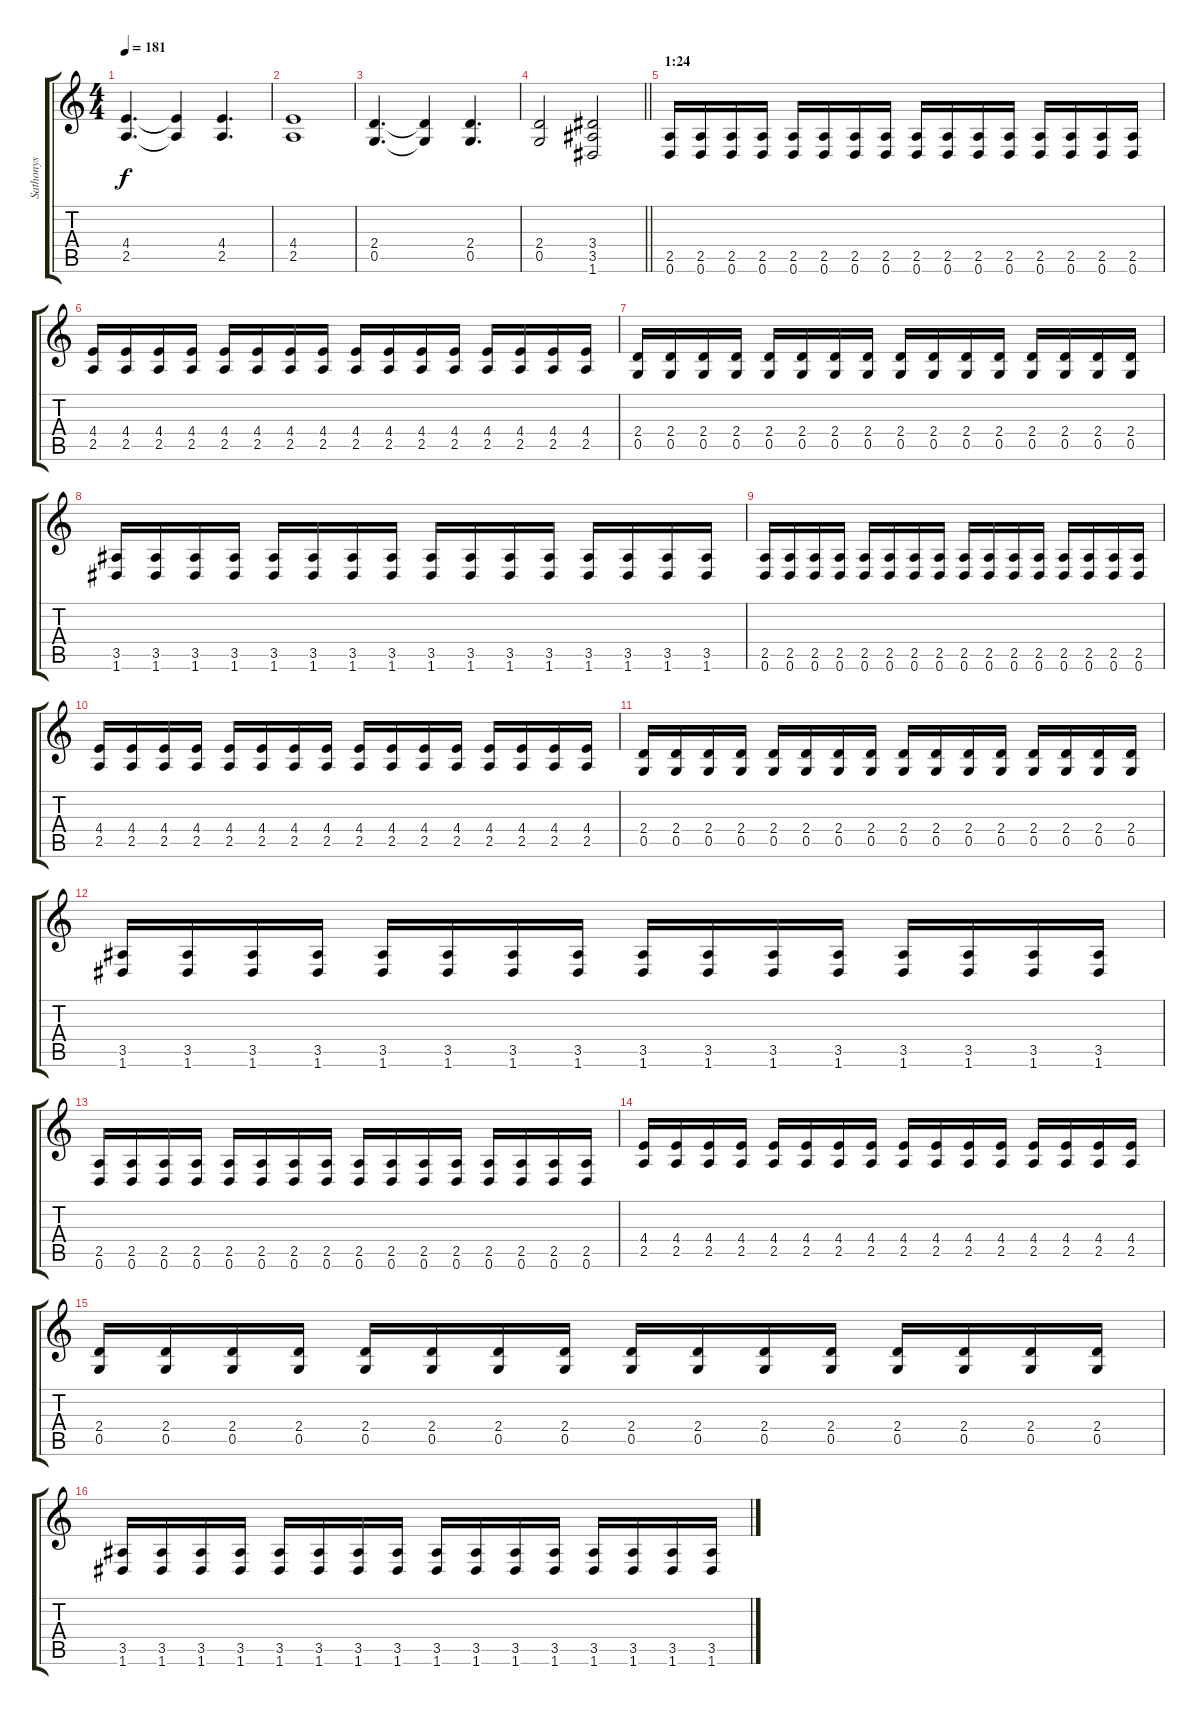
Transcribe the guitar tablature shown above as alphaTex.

\track ("Sathonys" "Sathonys") {instrument distortionguitar}
\staff {score tabs}
\tuning (D4 A3 F3 C3 G2 D2) {hide}
\ts (4 4)
\tempo 181
\clef g2
\ks c
(4.4 2.5).4{d dy f} (4.4{t} 2.5{t}).4 (4.4 2.5).4{d} |
(4.4 2.5).1 |
(2.4 0.5).4{d} (2.4{t} 0.5{t}).4 (2.4 0.5).4{d} |
\barLineRight lightlight
(2.4 0.5).2 (3.4 3.5 1.6).2 |
\section ("" "1:24")
(2.5 0.6).16 (2.5 0.6).16 (2.5 0.6).16 (2.5 0.6).16 (2.5 0.6).16 (2.5 0.6).16 (2.5 0.6).16 (2.5 0.6).16 (2.5 0.6).16 (2.5 0.6).16 (2.5 0.6).16 (2.5 0.6).16 (2.5 0.6).16 (2.5 0.6).16 (2.5 0.6).16 (2.5 0.6).16 |
(4.4 2.5).16 (4.4 2.5).16 (4.4 2.5).16 (4.4 2.5).16 (4.4 2.5).16 (4.4 2.5).16 (4.4 2.5).16 (4.4 2.5).16 (4.4 2.5).16 (4.4 2.5).16 (4.4 2.5).16 (4.4 2.5).16 (4.4 2.5).16 (4.4 2.5).16 (4.4 2.5).16 (4.4 2.5).16 |
(2.4 0.5).16 (2.4 0.5).16 (2.4 0.5).16 (2.4 0.5).16 (2.4 0.5).16 (2.4 0.5).16 (2.4 0.5).16 (2.4 0.5).16 (2.4 0.5).16 (2.4 0.5).16 (2.4 0.5).16 (2.4 0.5).16 (2.4 0.5).16 (2.4 0.5).16 (2.4 0.5).16 (2.4 0.5).16 |
(3.5 1.6).16 (3.5 1.6).16 (3.5 1.6).16 (3.5 1.6).16 (3.5 1.6).16 (3.5 1.6).16 (3.5 1.6).16 (3.5 1.6).16 (3.5 1.6).16 (3.5 1.6).16 (3.5 1.6).16 (3.5 1.6).16 (3.5 1.6).16 (3.5 1.6).16 (3.5 1.6).16 (3.5 1.6).16 |
(2.5 0.6).16 (2.5 0.6).16 (2.5 0.6).16 (2.5 0.6).16 (2.5 0.6).16 (2.5 0.6).16 (2.5 0.6).16 (2.5 0.6).16 (2.5 0.6).16 (2.5 0.6).16 (2.5 0.6).16 (2.5 0.6).16 (2.5 0.6).16 (2.5 0.6).16 (2.5 0.6).16 (2.5 0.6).16 |
(4.4 2.5).16 (4.4 2.5).16 (4.4 2.5).16 (4.4 2.5).16 (4.4 2.5).16 (4.4 2.5).16 (4.4 2.5).16 (4.4 2.5).16 (4.4 2.5).16 (4.4 2.5).16 (4.4 2.5).16 (4.4 2.5).16 (4.4 2.5).16 (4.4 2.5).16 (4.4 2.5).16 (4.4 2.5).16 |
(2.4 0.5).16 (2.4 0.5).16 (2.4 0.5).16 (2.4 0.5).16 (2.4 0.5).16 (2.4 0.5).16 (2.4 0.5).16 (2.4 0.5).16 (2.4 0.5).16 (2.4 0.5).16 (2.4 0.5).16 (2.4 0.5).16 (2.4 0.5).16 (2.4 0.5).16 (2.4 0.5).16 (2.4 0.5).16 |
(3.5 1.6).16 (3.5 1.6).16 (3.5 1.6).16 (3.5 1.6).16 (3.5 1.6).16 (3.5 1.6).16 (3.5 1.6).16 (3.5 1.6).16 (3.5 1.6).16 (3.5 1.6).16 (3.5 1.6).16 (3.5 1.6).16 (3.5 1.6).16 (3.5 1.6).16 (3.5 1.6).16 (3.5 1.6).16 |
(2.5 0.6).16 (2.5 0.6).16 (2.5 0.6).16 (2.5 0.6).16 (2.5 0.6).16 (2.5 0.6).16 (2.5 0.6).16 (2.5 0.6).16 (2.5 0.6).16 (2.5 0.6).16 (2.5 0.6).16 (2.5 0.6).16 (2.5 0.6).16 (2.5 0.6).16 (2.5 0.6).16 (2.5 0.6).16 |
(4.4 2.5).16 (4.4 2.5).16 (4.4 2.5).16 (4.4 2.5).16 (4.4 2.5).16 (4.4 2.5).16 (4.4 2.5).16 (4.4 2.5).16 (4.4 2.5).16 (4.4 2.5).16 (4.4 2.5).16 (4.4 2.5).16 (4.4 2.5).16 (4.4 2.5).16 (4.4 2.5).16 (4.4 2.5).16 |
(2.4 0.5).16 (2.4 0.5).16 (2.4 0.5).16 (2.4 0.5).16 (2.4 0.5).16 (2.4 0.5).16 (2.4 0.5).16 (2.4 0.5).16 (2.4 0.5).16 (2.4 0.5).16 (2.4 0.5).16 (2.4 0.5).16 (2.4 0.5).16 (2.4 0.5).16 (2.4 0.5).16 (2.4 0.5).16 |
(3.5 1.6).16 (3.5 1.6).16 (3.5 1.6).16 (3.5 1.6).16 (3.5 1.6).16 (3.5 1.6).16 (3.5 1.6).16 (3.5 1.6).16 (3.5 1.6).16 (3.5 1.6).16 (3.5 1.6).16 (3.5 1.6).16 (3.5 1.6).16 (3.5 1.6).16 (3.5 1.6).16 (3.5 1.6).16
